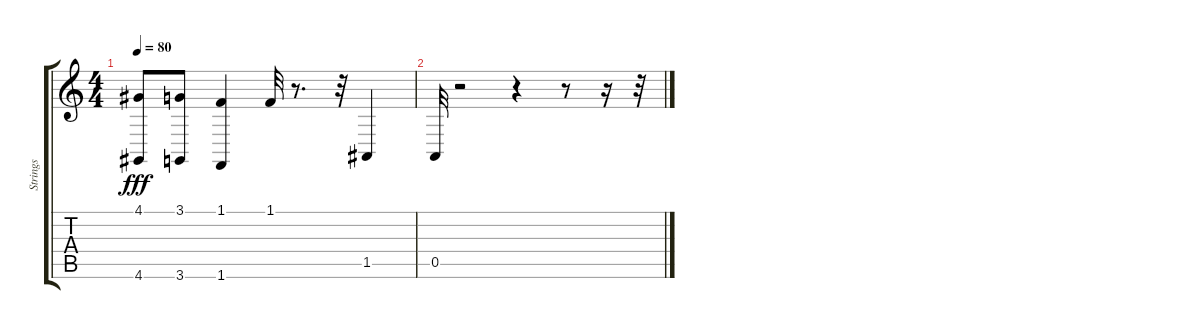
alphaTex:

\track ("Strings" "Strings") {instrument stringensemble1}
\staff {score tabs}
\tuning (E4 B3 G3 D3 A2 E2) {hide}
\ts (4 4)
\tempo 80
\clef g2
\ks c
(4.1 4.6).8{dy fff} (3.1 3.6).8 (1.1 1.6).4 1.1.32 r.8{d} r.32 1.5.4 |
0.5.32 r.2 r.4 r.8 r.16 r.32
